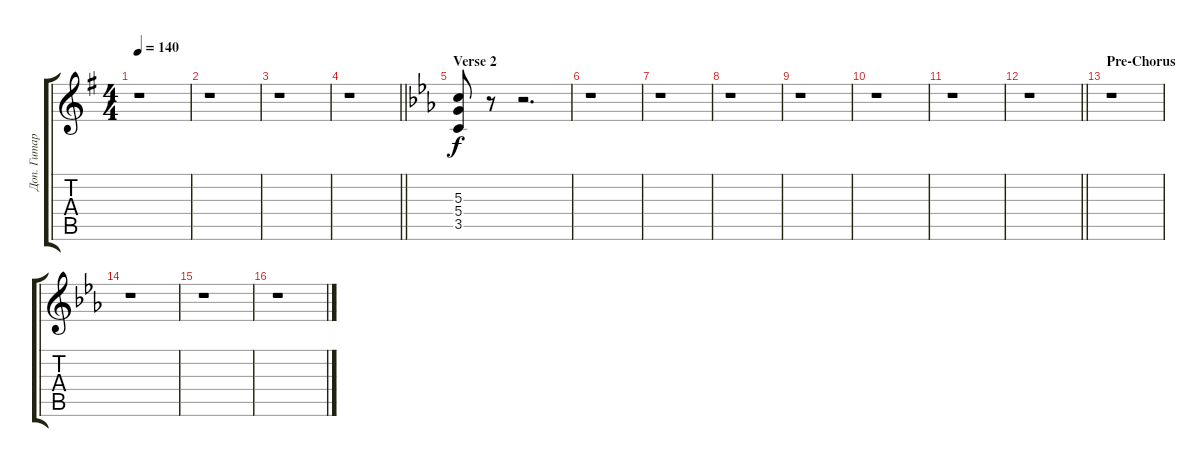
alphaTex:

\track ("Доп. Гитара" "Доп. Гитар") {instrument distortionguitar}
\staff {score tabs}
\tuning (E4 B3 G3 D3 A2 E2) {hide}
\ts (4 4)
\tempo 140
\clef g2
\ks g
r.1{dy f} |
r.1 |
r.1 |
\barLineRight lightlight
r.1 |
\section ("" "Verse 2")
\ks eb
(5.3 5.4 3.5).8 r.8 r.2{d} |
r.1 |
r.1 |
r.1 |
r.1 |
r.1 |
r.1 |
\barLineRight lightlight
r.1 |
\section ("" "Pre-Chorus")
r.1 |
r.1 |
r.1 |
r.1
